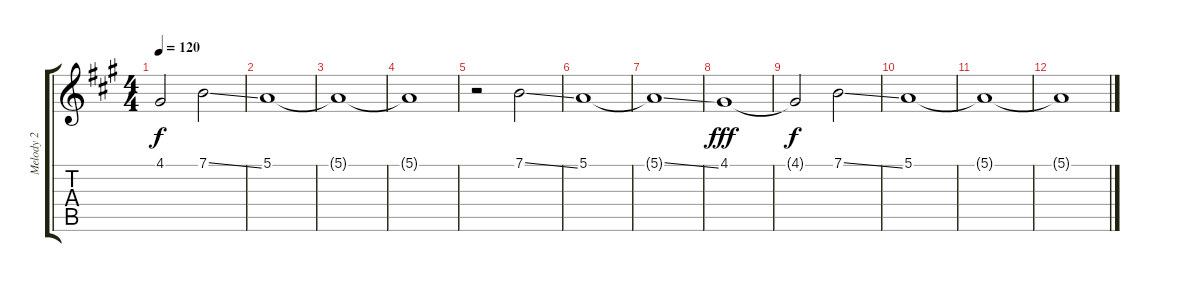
\track ("Melody 2" "Melody 2") {instrument harmonica}
\staff {score tabs}
\tuning (E4 B3 G3 D3 A2 E2) {hide}
\ts (4 4)
\tempo 120
\clef g2
\ks a
4.1{t}.2{dy f} 7.1{ss}.2 |
5.1.1{volume 16} |
5.1{t}.1 |
5.1{t}.1 |
r.2 7.1{ss}.2 |
5.1.1 |
5.1{ss t}.1 |
4.1.1{dy fff} |
4.1{t}.2{dy f} 7.1{ss}.2 |
5.1.1{volume 16} |
5.1{t}.1 |
5.1{t}.1
